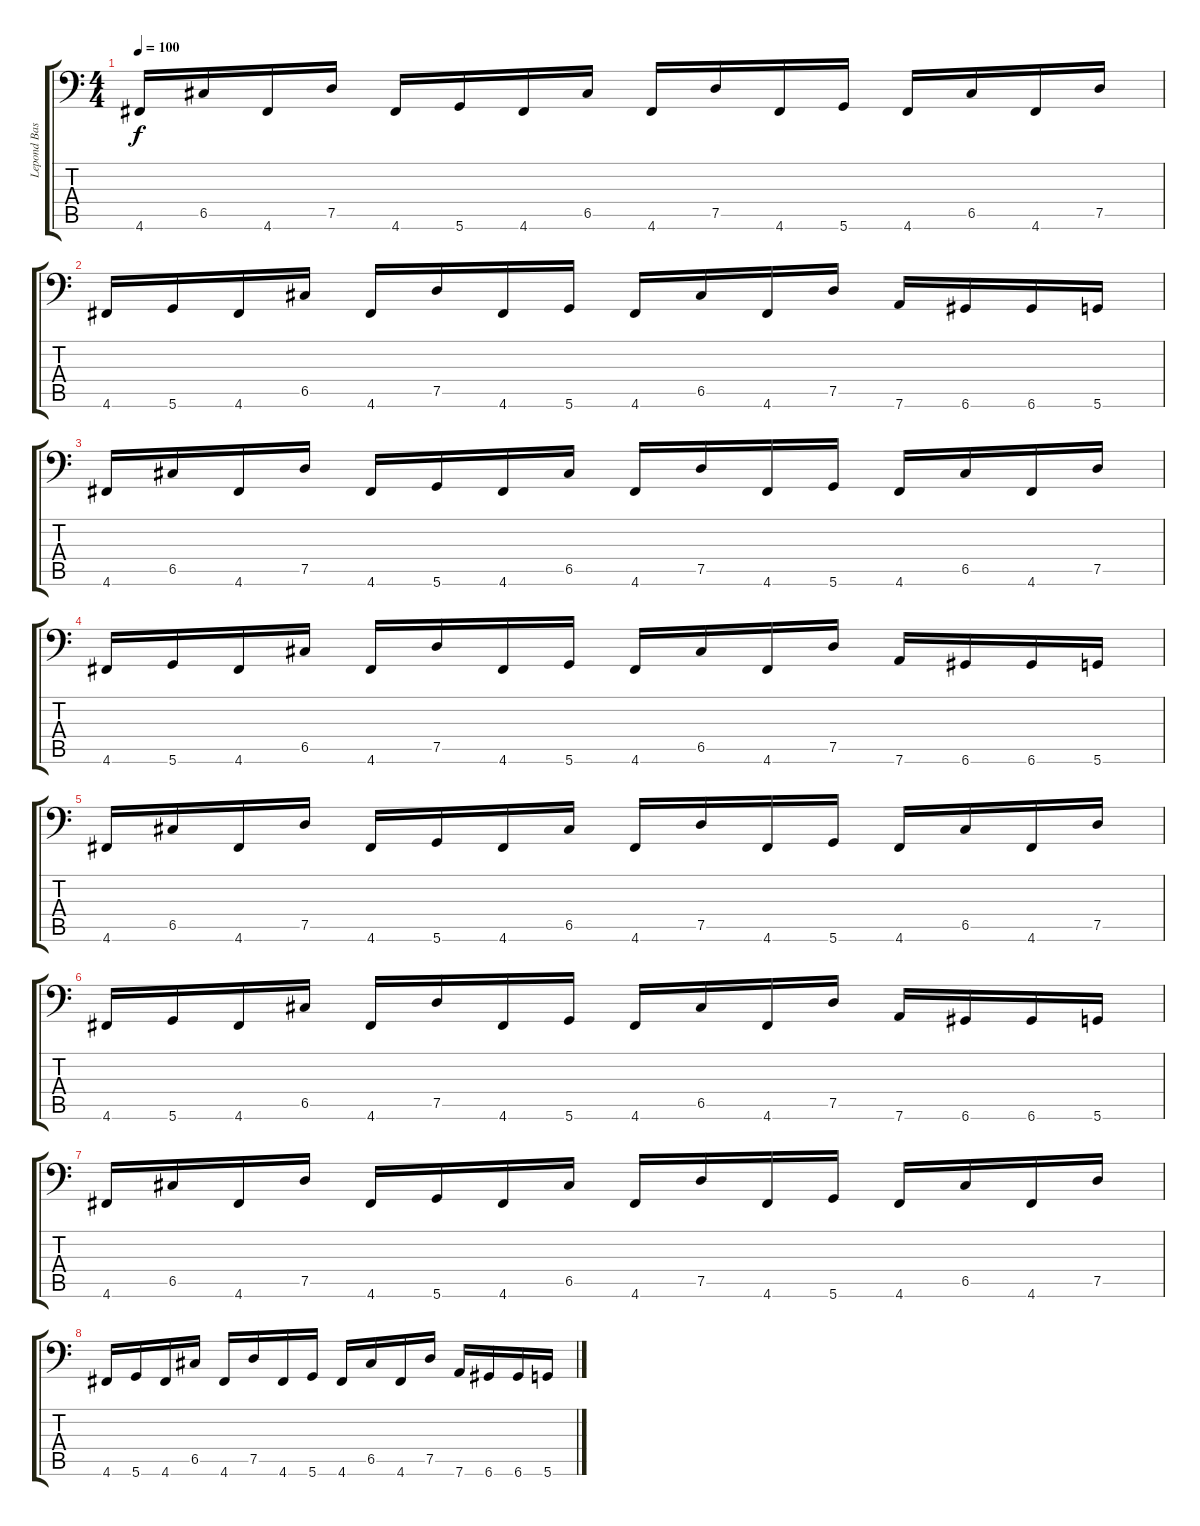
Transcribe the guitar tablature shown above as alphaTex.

\track ("Lepond Bass" "Lepond Bas") {instrument electricbassfinger}
\staff {score tabs}
\tuning (D3 A2 F2 C2 G1 D1) {hide}
\ts (4 4)
\tempo 100
\clef f4
\ks c
4.6.16{dy f instrument electricbassfinger} 6.5.16 4.6.16 7.5.16 4.6.16 5.6.16 4.6.16 6.5.16 4.6.16 7.5.16 4.6.16 5.6.16 4.6.16 6.5.16 4.6.16 7.5.16 |
4.6.16 5.6.16 4.6.16 6.5.16 4.6.16 7.5.16 4.6.16 5.6.16 4.6.16 6.5.16 4.6.16 7.5.16 7.6.16 6.6.16 6.6.16 5.6.16 |
4.6.16 6.5.16 4.6.16 7.5.16 4.6.16 5.6.16 4.6.16 6.5.16 4.6.16 7.5.16 4.6.16 5.6.16 4.6.16 6.5.16 4.6.16 7.5.16 |
4.6.16 5.6.16 4.6.16 6.5.16 4.6.16 7.5.16 4.6.16 5.6.16 4.6.16 6.5.16 4.6.16 7.5.16 7.6.16 6.6.16 6.6.16 5.6.16 |
4.6.16 6.5.16 4.6.16 7.5.16 4.6.16 5.6.16 4.6.16 6.5.16 4.6.16 7.5.16 4.6.16 5.6.16 4.6.16 6.5.16 4.6.16 7.5.16 |
4.6.16 5.6.16 4.6.16 6.5.16 4.6.16 7.5.16 4.6.16 5.6.16 4.6.16 6.5.16 4.6.16 7.5.16 7.6.16 6.6.16 6.6.16 5.6.16 |
4.6.16 6.5.16 4.6.16 7.5.16 4.6.16 5.6.16 4.6.16 6.5.16 4.6.16 7.5.16 4.6.16 5.6.16 4.6.16 6.5.16 4.6.16 7.5.16 |
4.6.16 5.6.16 4.6.16 6.5.16 4.6.16 7.5.16 4.6.16 5.6.16 4.6.16 6.5.16 4.6.16 7.5.16 7.6.16 6.6.16 6.6.16 5.6.16
